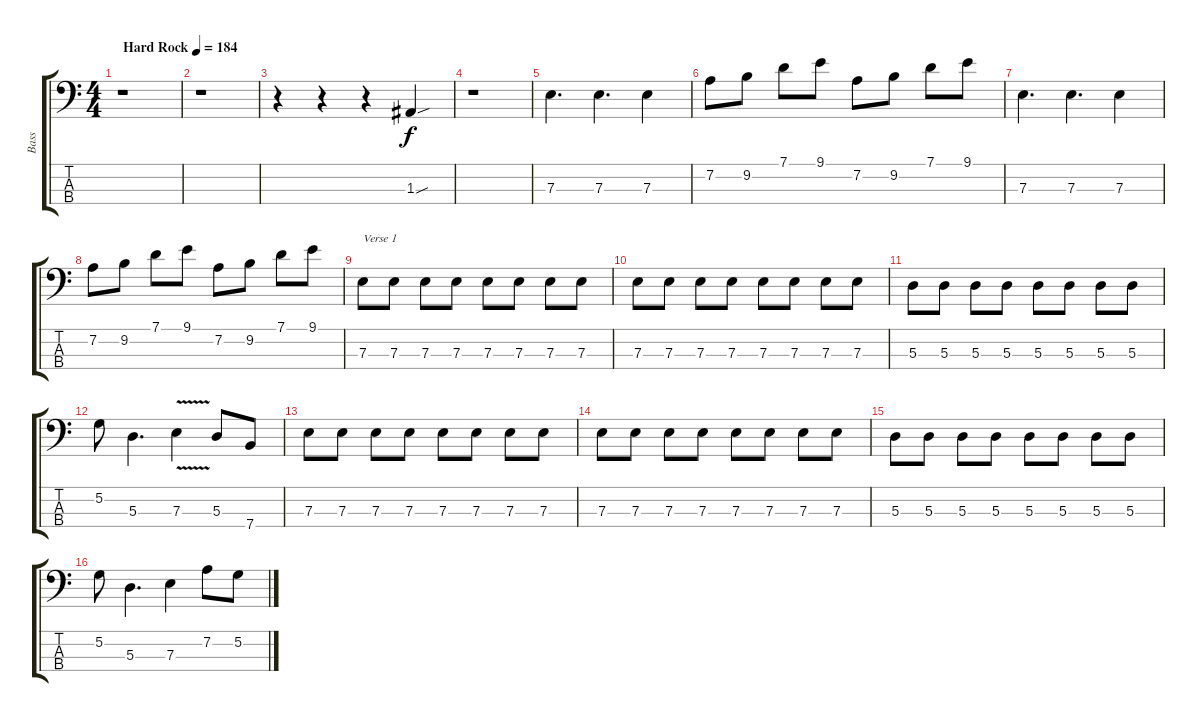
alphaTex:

\track ("Bass" "Bass") {instrument electricbassfinger}
\staff {score tabs}
\tuning (G2 D2 A1 E1) {hide}
\ts (4 4)
\tempo (184 "Hard Rock")
\clef f4
\ks c
r.1{dy f instrument electricbassfinger} |
r.1 |
r.4 r.4 r.4 1.3{sou}.4 |
r.1 |
7.3.4{d} 7.3.4{d} 7.3.4 |
7.2.8 9.2.8 7.1.8 9.1.8 7.2.8 9.2.8 7.1.8 9.1.8 |
7.3.4{d} 7.3.4{d} 7.3.4 |
7.2.8 9.2.8 7.1.8 9.1.8 7.2.8 9.2.8 7.1.8 9.1.8 |
7.3.8{txt "Verse 1"} 7.3.8 7.3.8 7.3.8 7.3.8 7.3.8 7.3.8 7.3.8 |
7.3.8 7.3.8 7.3.8 7.3.8 7.3.8 7.3.8 7.3.8 7.3.8 |
5.3.8 5.3.8 5.3.8 5.3.8 5.3.8 5.3.8 5.3.8 5.3.8 |
5.2.8 5.3.4{d} 7.3{v}.4 5.3.8 7.4.8 |
7.3.8 7.3.8 7.3.8 7.3.8 7.3.8 7.3.8 7.3.8 7.3.8 |
7.3.8 7.3.8 7.3.8 7.3.8 7.3.8 7.3.8 7.3.8 7.3.8 |
5.3.8 5.3.8 5.3.8 5.3.8 5.3.8 5.3.8 5.3.8 5.3.8 |
5.2.8 5.3.4{d} 7.3.4 7.2.8 5.2.8
